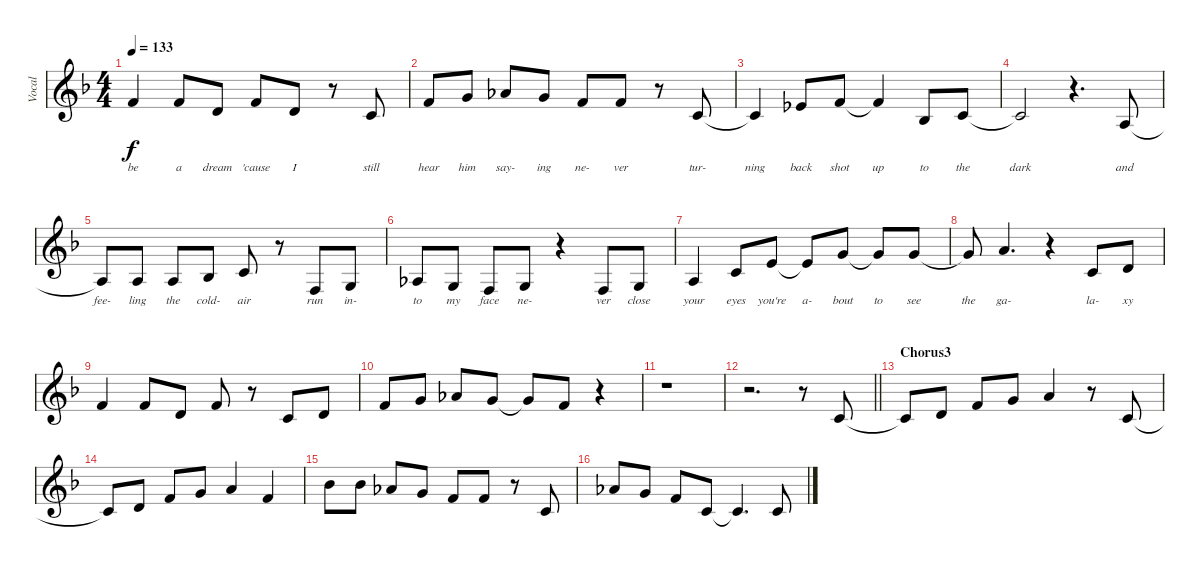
\track ("Vocal" "Vocal") {instrument synthvoice}
\staff {score}
\tuning (E5 B4 G4 D4 A3 E3) {hide}
\ts (4 4)
\tempo 133
\clef g2
\ks f
3.4.4{lyrics (0 "be") lyrics (1 "") lyrics (2 "") lyrics (3 "") lyrics (4 "") dy f} 3.4.8{lyrics (0 "a") lyrics (1 "") lyrics (2 "") lyrics (3 "") lyrics (4 "")} 0.4.8{lyrics (0 "dream") lyrics (1 "") lyrics (2 "") lyrics (3 "") lyrics (4 "")} 3.4.8{lyrics (0 "'cause") lyrics (1 "") lyrics (2 "") lyrics (3 "") lyrics (4 "")} 0.4.8{lyrics (0 "I") lyrics (1 "") lyrics (2 "") lyrics (3 "") lyrics (4 "")} r.8 3.5.8{lyrics (0 "still") lyrics (1 "") lyrics (2 "") lyrics (3 "") lyrics (4 "")} |
3.4.8{lyrics (0 "hear") lyrics (1 "") lyrics (2 "") lyrics (3 "") lyrics (4 "")} 0.3.8{lyrics (0 "him") lyrics (1 "") lyrics (2 "") lyrics (3 "") lyrics (4 "")} 1.3.8{lyrics (0 "say-") lyrics (1 "") lyrics (2 "") lyrics (3 "") lyrics (4 "")} 0.3.8{lyrics (0 "ing") lyrics (1 "") lyrics (2 "") lyrics (3 "") lyrics (4 "")} 3.4.8{lyrics (0 "ne-") lyrics (1 "") lyrics (2 "") lyrics (3 "") lyrics (4 "")} 3.4.8{lyrics (0 "ver") lyrics (1 "") lyrics (2 "") lyrics (3 "") lyrics (4 "")} r.8 3.5.8{lyrics (0 "tur-") lyrics (1 "") lyrics (2 "") lyrics (3 "") lyrics (4 "")} |
3.5{t}.4{lyrics (0 "ning") lyrics (1 "") lyrics (2 "") lyrics (3 "") lyrics (4 "")} 1.4.8{lyrics (0 "back") lyrics (1 "") lyrics (2 "") lyrics (3 "") lyrics (4 "")} 3.4.8{lyrics (0 "shot") lyrics (1 "") lyrics (2 "") lyrics (3 "") lyrics (4 "")} 3.4{t}.4{lyrics (0 "up") lyrics (1 "") lyrics (2 "") lyrics (3 "") lyrics (4 "")} 1.5.8{lyrics (0 "to") lyrics (1 "") lyrics (2 "") lyrics (3 "") lyrics (4 "")} 3.5.8{lyrics (0 "the") lyrics (1 "") lyrics (2 "") lyrics (3 "") lyrics (4 "")} |
3.5{t}.2{lyrics (0 "dark") lyrics (1 "") lyrics (2 "") lyrics (3 "") lyrics (4 "")} r.4{d} 0.5.8{lyrics (0 "and") lyrics (1 "") lyrics (2 "") lyrics (3 "") lyrics (4 "")} |
0.5{t}.8{lyrics (0 "fee-") lyrics (1 "") lyrics (2 "") lyrics (3 "") lyrics (4 "")} 0.5.8{lyrics (0 "ling") lyrics (1 "") lyrics (2 "") lyrics (3 "") lyrics (4 "")} 0.5.8{lyrics (0 "the") lyrics (1 "") lyrics (2 "") lyrics (3 "") lyrics (4 "")} 1.5.8{lyrics (0 "cold-") lyrics (1 "") lyrics (2 "") lyrics (3 "") lyrics (4 "")} 3.5.8{lyrics (0 "air") lyrics (1 "") lyrics (2 "") lyrics (3 "") lyrics (4 "")} r.8 1.6.8{lyrics (0 "run") lyrics (1 "") lyrics (2 "") lyrics (3 "") lyrics (4 "")} 3.6.8{lyrics (0 "in-") lyrics (1 "") lyrics (2 "") lyrics (3 "") lyrics (4 "")} |
4.6.8{lyrics (0 "to") lyrics (1 "") lyrics (2 "") lyrics (3 "") lyrics (4 "")} 3.6.8{lyrics (0 "my") lyrics (1 "") lyrics (2 "") lyrics (3 "") lyrics (4 "")} 1.6.8{lyrics (0 "face") lyrics (1 "") lyrics (2 "") lyrics (3 "") lyrics (4 "")} 3.6.8{lyrics (0 "ne-") lyrics (1 "") lyrics (2 "") lyrics (3 "") lyrics (4 "")} r.4 1.6.8{lyrics (0 "ver") lyrics (1 "") lyrics (2 "") lyrics (3 "") lyrics (4 "")} 3.6.8{lyrics (0 "close") lyrics (1 "") lyrics (2 "") lyrics (3 "") lyrics (4 "")} |
0.5.4{lyrics (0 "your") lyrics (1 "") lyrics (2 "") lyrics (3 "") lyrics (4 "")} 3.5.8{lyrics (0 "eyes") lyrics (1 "") lyrics (2 "") lyrics (3 "") lyrics (4 "")} 2.4.8{lyrics (0 "you're") lyrics (1 "") lyrics (2 "") lyrics (3 "") lyrics (4 "")} 2.4{t}.8{lyrics (0 "a-") lyrics (1 "") lyrics (2 "") lyrics (3 "") lyrics (4 "")} 0.3.8{lyrics (0 "bout") lyrics (1 "") lyrics (2 "") lyrics (3 "") lyrics (4 "")} 0.3{t}.8{lyrics (0 "to") lyrics (1 "") lyrics (2 "") lyrics (3 "") lyrics (4 "")} 0.3.8{lyrics (0 "see") lyrics (1 "") lyrics (2 "") lyrics (3 "") lyrics (4 "")} |
0.3{t}.8{lyrics (0 "the") lyrics (1 "") lyrics (2 "") lyrics (3 "") lyrics (4 "")} 2.3.4{d lyrics (0 "ga-") lyrics (1 "") lyrics (2 "") lyrics (3 "") lyrics (4 "")} r.4 3.5.8{lyrics (0 "la-") lyrics (1 "") lyrics (2 "") lyrics (3 "") lyrics (4 "")} 0.4.8{lyrics (0 "xy") lyrics (1 "") lyrics (2 "") lyrics (3 "") lyrics (4 "")} |
3.4.4 3.4.8 0.4.8 3.4.8 r.8 3.5.8 0.4.8 |
3.4.8 0.3.8 1.3.8 0.3.8 0.3{t}.8 3.4.8 r.4 |
r.1 |
\barLineRight lightlight
r.2{d} r.8 3.5.8 |
\section ("" "Chorus3")
3.5{t}.8 0.4.8 3.4.8 0.3.8 2.3.4 r.8 3.5.8 |
3.5{t}.8 0.4.8 3.4.8 0.3.8 2.3.4 3.4.4 |
3.3.8 3.3.8 1.3.8 0.3.8 3.4.8 3.4.8 r.8 3.5.8 |
1.3.8 0.3.8 3.4.8 3.5.8 3.5{t}.4{d} 3.5.8
